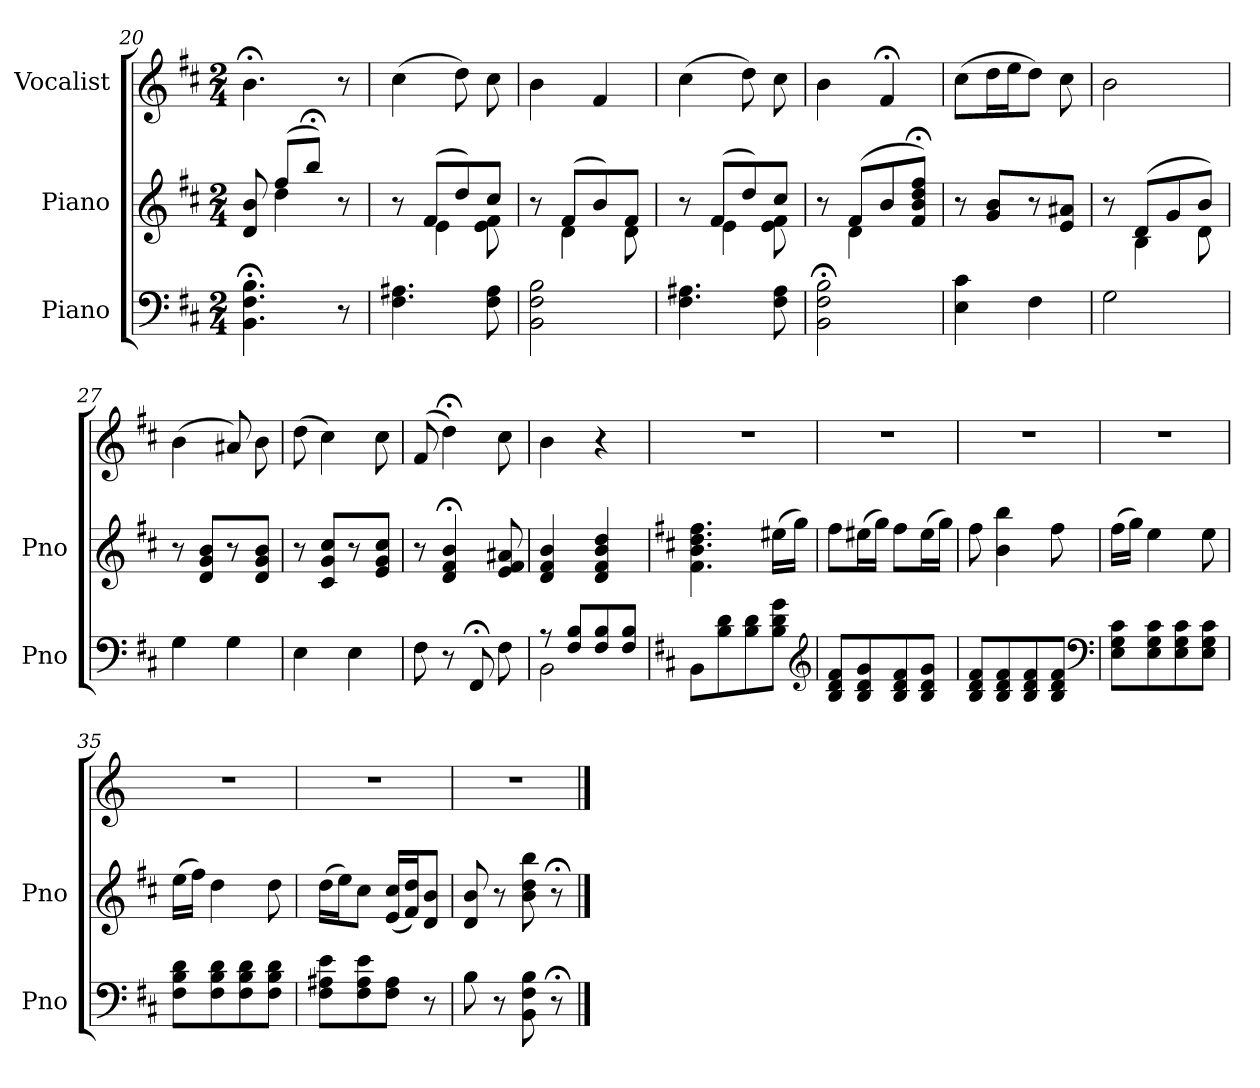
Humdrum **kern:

**kern	**kern	**kern
*part3	*part2	*part1
*staff3	*staff2	*staff1
*I"Piano	*I"Piano	*I"Vocalist
*I'Pno	*I'Pno	*
*clefF4	*clefG2	*clefG2
*k[f#c#]	*k[f#c#]	*k[f#c#]
*b:	*b:	*b:
*M2/4	*M2/4	*M2/4
=20	=20	=20
*	*^	*
4.BB;< 4.F#;< 4.B;<	8d 8b	8ryy	4.b;<
.	(8ff#L	4dd	.
.	8bb;<J)	.	.
8r	8ryy	8r	8r
=21	=21	=21	=21
4.F# 4.A#X	8r	8ryy	(4cc#
.	(8f#L	4e	.
.	8dd)	.	8dd)
8F# 8A#	8cc#J	8e 8f#	8cc#
=22	=22	=22	=22
2BB 2F# 2B	8r	8ryy	4b
.	(8f#L	4d	.
.	8b)	.	4f#
.	8f#J	8d	.
=23	=23	=23	=23
4.F# 4.A#X	8r	8ryy	(4cc#
.	(8f#L	4e	.
.	8dd)	.	8dd)
8F# 8A#	8cc#J	8e 8f#	8cc#
=24	=24	=24	=24
2BB;< 2F#;< 2B;<	8r	8ryy	4b
.	(8f#L	4d	.
.	8b	.	4f#;<
.	8f#;< 8b;< 8dd;< 8ff#;<J)	8ryy	.
*	*v	*v	*
=25	=25	=25
4E 4c#	8r	(8cc#L
.	8g 8bL	16ddL
.	.	16eeJ
4F#	8r	8ddJ)
.	8e 8a#XJ	8cc#
=26	=26	=26
*	*^	*
2G	8r	8ryy	2b
.	(8dL	4B	.
.	8g	.	.
.	8bJ)	8d	.
*	*v	*v	*
=27	=27	=27
4G	8r	(4b
.	8d 8g 8bL	.
4G	8r	8a#X)
.	8d 8g 8bJ	8b
=28	=28	=28
4E	8r	(8dd
.	8c# 8g 8cc#L	4cc#)
4E	8r	.
.	8e 8g 8cc#J	8cc#
=29	=29	=29
8F#	8r	(8f#
8r	4d;< 4f#;< 4b;<	4dd;<)
8FF#;<	.	.
8F#	8e 8f# 8a#X	8cc#
=30	=30	=30
*^	*	*
8r	2BB	4d 4f# 4b	4b
8F# 8BL	.	.	.
8F# 8B	.	4d 4f# 4b 4dd	4r
8F# 8BJ	.	.	.
*v	*v	*	*
=31	=31	=31
*	*	*k[]
8BBL	4.f# 4.b 4.dd 4.ff#	2r
8B 8d	.	.
8B 8d	.	.
8B 8d 8gJ	(16ee#XLL	.
*clefG2	*	*
.	16ggJJ)	.
=32	=32	=32
8B 8d 8f#L	8ff#L	2r
8B 8d 8g	(16ee#XL	.
.	16ggJJ)	.
8B 8d 8f#	8ff#L	.
8B 8d 8gJ	(16ee#L	.
.	16ggJJ)	.
=33	=33	=33
8B 8d 8f#L	8ff#	2r
8B 8d 8f#	4b 4bb	.
8B 8d 8f#	.	.
8B 8d 8f#J	8ff#	.
*clefF4	*	*
=34	=34	=34
8E 8G 8c#L	(16ff#LL	2r
.	16ggJJ)	.
8E 8G 8c#	4ee	.
8E 8G 8c#	.	.
8E 8G 8c#J	8ee	.
=35	=35	=35
8F# 8B 8dL	(16eeLL	2r
.	16ff#JJ)	.
8F# 8B 8d	4dd	.
8F# 8B 8d	.	.
8F# 8B 8dJ	8dd	.
=36	=36	=36
8F# 8A#X 8eL	(16ddLL	2r
.	16eeJ)	.
8F# 8A# 8e	8cc#J	.
8F# 8A#J	(16e 16cc#LL	.
.	16f# 16ddJ)	.
8r	8d 8bJ	.
=37	=37	=37
8B	8d 8b	2r
8r	8r	.
8BB 8F# 8B	8b 8dd 8bb	.
8r;<	8r;<	.
==	==	==
*-	*-	*-
